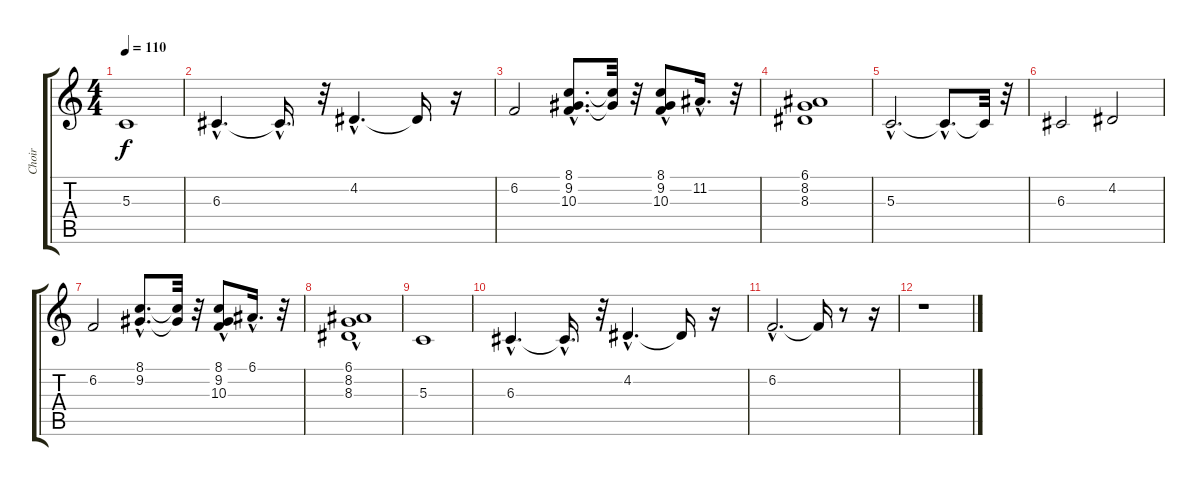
\track ("Choir" "Choir") {instrument choiraahs}
\staff {score tabs}
\tuning (E4 B3 G3 D3 A2 E2) {hide}
\ts (4 4)
\tempo 110
\clef g2
\ks c
5.3.1{dy f} |
6.3{hac}.4{d} 6.3{hac t}.16{d} r.32 4.2{hac}.4{d} 4.2{t}.16 r.16 |
6.2.2 (8.1{hac} 9.2{hac} 10.3{hac}).8{d} (8.1{t} 9.2{t}).32 r.32 (8.1 9.2{hac} 10.3).8 11.2{hac}.16{d} r.32 |
(6.1 8.2 8.3).1 |
5.3{hac}.2{d} 5.3{hac t}.8{d} 5.3{t}.32 r.32 |
6.3.2 4.2.2 |
6.2.2 (8.1{hac} 9.2{hac}).8{d} (8.1{t} 9.2{t}).32 r.32 (8.1 9.2 10.3{hac}).8 6.1{hac}.16{d} r.32 |
(6.1 8.2 8.3{hac}).1 |
5.3.1 |
6.3{hac}.4{d} 6.3{hac t}.16{d} r.32 4.2{hac}.4{d} 4.2{t}.16 r.16 |
6.2{hac}.2{d} 6.2{t}.16 r.8 r.16 |
r.1
